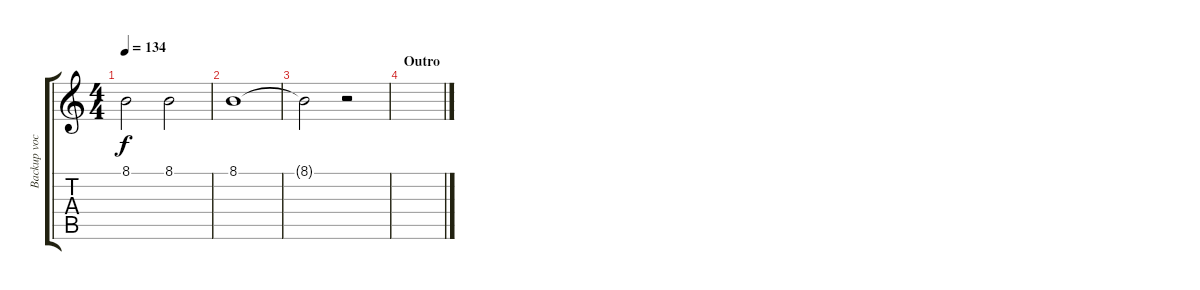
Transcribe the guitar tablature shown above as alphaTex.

\track ("Backup vocals" "Backup voc") {instrument sopranosax}
\staff {score tabs}
\tuning (Eb4 Bb3 Gb3 Db3 Ab2 Eb2) {hide}
\ts (4 4)
\tempo 134
\clef g2
\ks c
8.1.2{dy f} 8.1.2 |
8.1.1 |
8.1{t}.2 r.2 |
\section ("" "Outro")
